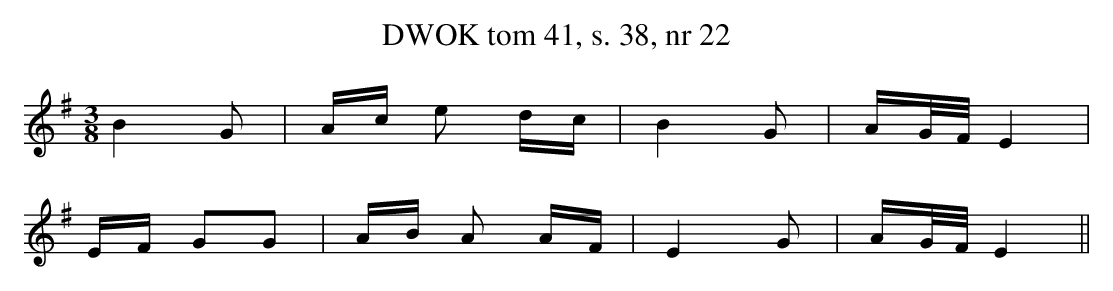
X:1
T: DWOK tom 41, s. 38, nr 22
L: 1/16
M: 3/8
K: G
B4 G2 | Ac e2 dc | B4 G2 | AG/F/ E4 |
EF G2G2 | AB A2 AF | E4 G2 | AG/F/ E4 ||
